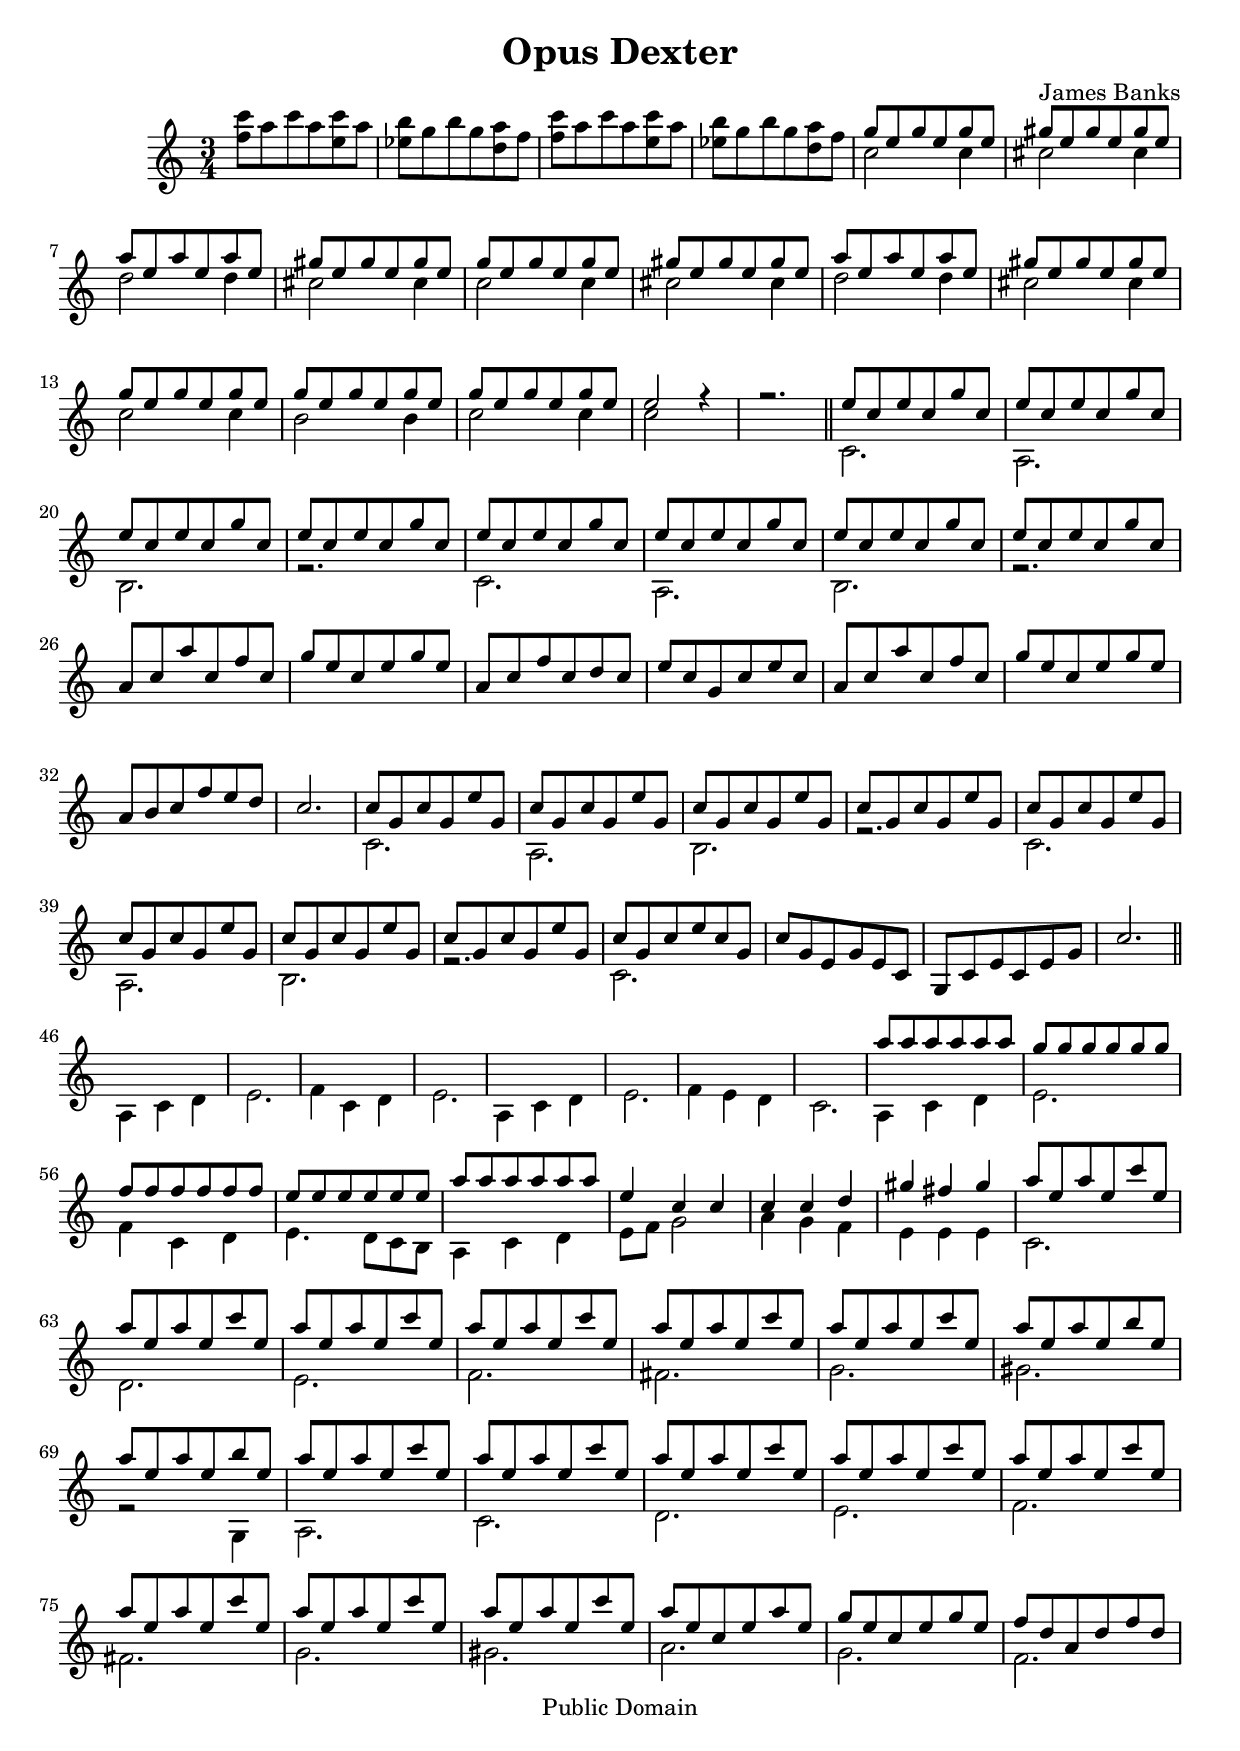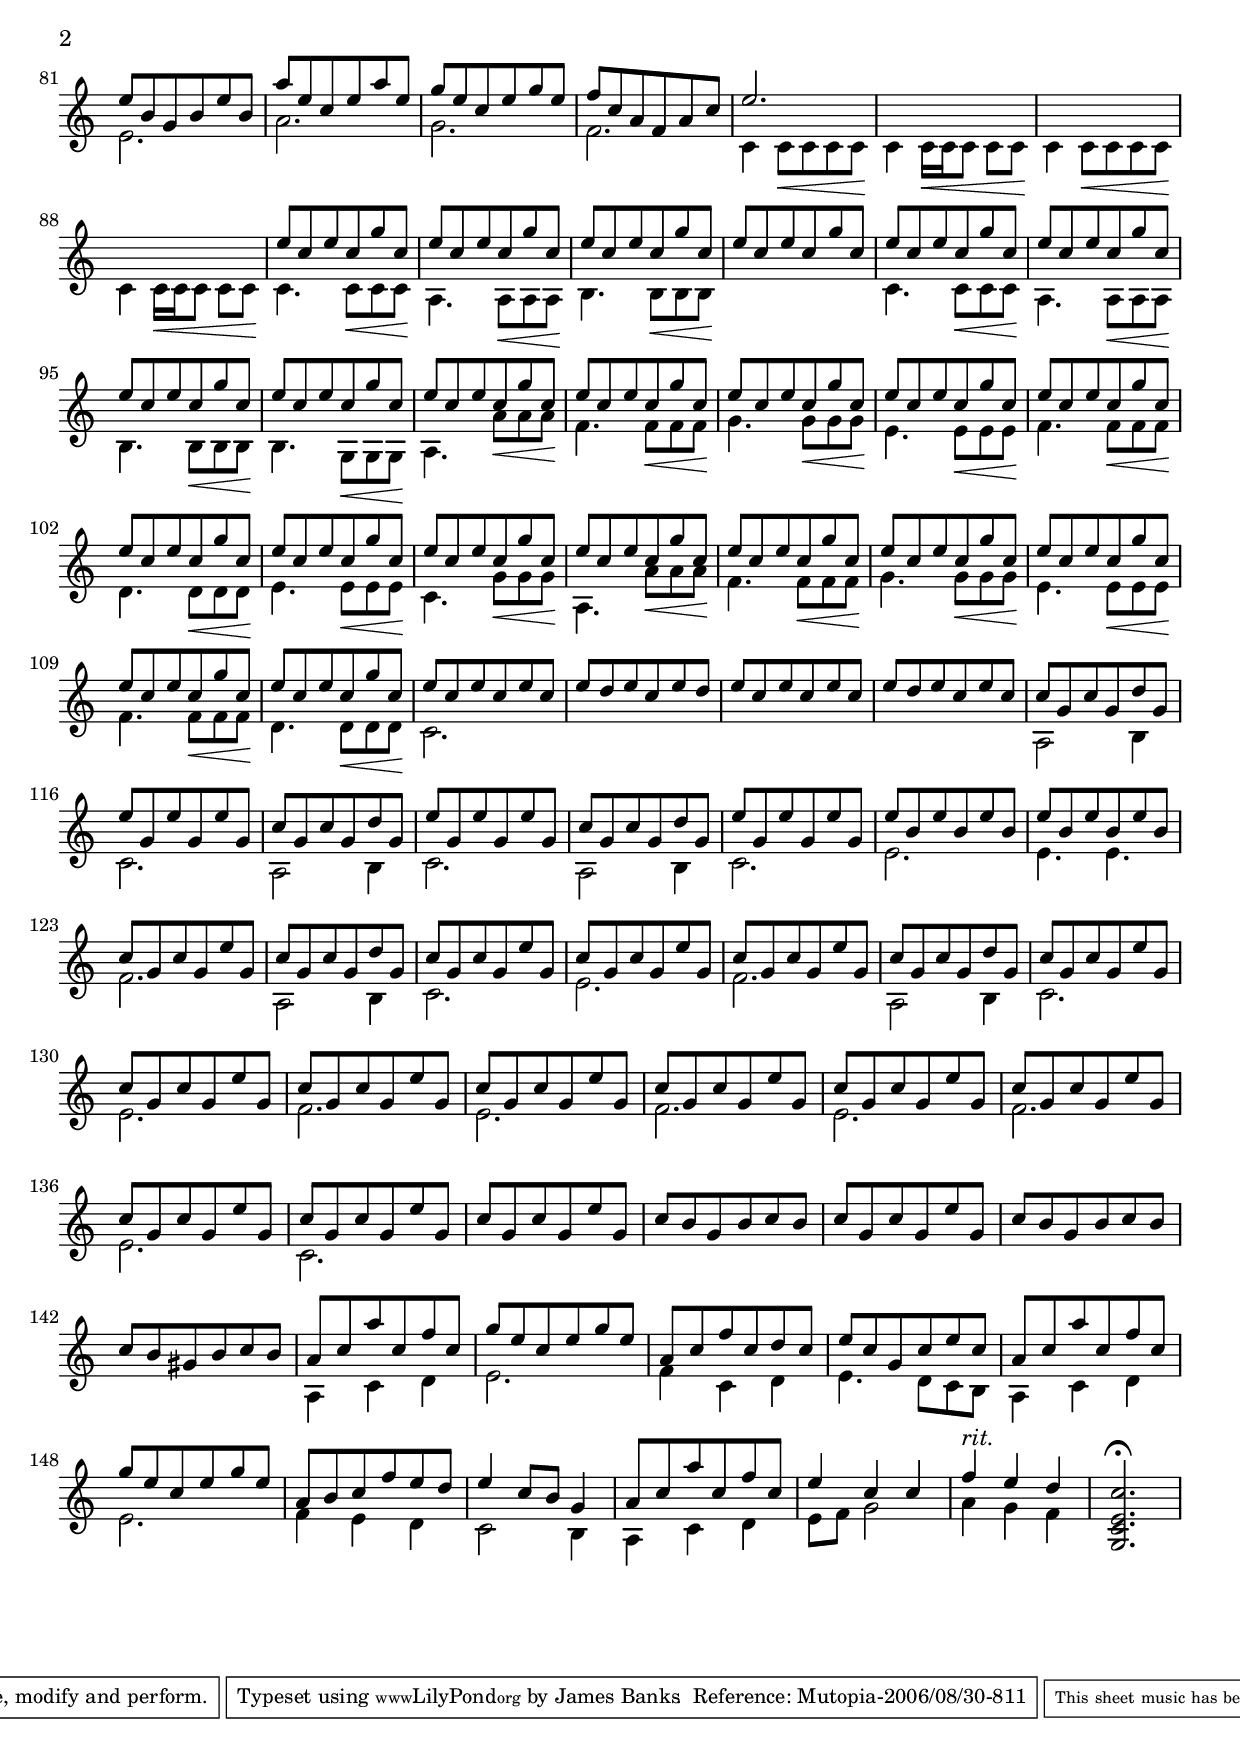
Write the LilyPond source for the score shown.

\header {
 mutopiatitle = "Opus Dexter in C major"
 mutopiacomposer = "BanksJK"
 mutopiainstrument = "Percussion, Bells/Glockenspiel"
 date = "2006"
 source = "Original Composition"
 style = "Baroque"
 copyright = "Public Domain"
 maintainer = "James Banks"
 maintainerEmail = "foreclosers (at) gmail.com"
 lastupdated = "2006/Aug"
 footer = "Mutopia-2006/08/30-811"
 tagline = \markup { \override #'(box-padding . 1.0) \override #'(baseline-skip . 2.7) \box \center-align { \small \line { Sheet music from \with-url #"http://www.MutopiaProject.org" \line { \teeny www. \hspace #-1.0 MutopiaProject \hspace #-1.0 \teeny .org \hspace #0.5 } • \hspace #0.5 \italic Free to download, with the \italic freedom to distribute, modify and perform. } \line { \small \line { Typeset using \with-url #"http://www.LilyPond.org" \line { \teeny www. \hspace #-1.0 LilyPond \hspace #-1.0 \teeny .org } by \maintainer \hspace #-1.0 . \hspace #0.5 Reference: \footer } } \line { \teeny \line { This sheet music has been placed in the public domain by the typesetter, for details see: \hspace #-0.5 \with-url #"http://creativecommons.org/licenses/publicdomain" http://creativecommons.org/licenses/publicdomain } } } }
}

\version "2.8.0"
\header {
  title = "Opus Dexter"
  composer = "James Banks"
  }

global = {
 \time 3/4
 \key c \major
 \clef treble
 }

dexHi = { e8 c e c g' c, }
dexMid = { c8 g c g e' g, }

bellsDex = \relative c' {
\set Staff.instrument = "Bells"

% Intro

\repeat unfold 4 { s2. }

\repeat unfold 2 {

g''8 e g e g e 

gis8 e gis e gis e

a8 e a e a e

gis8 e gis e gis e

}

g8 e g e g e

g8 e g e g e

g8 e g e g e

e2 r4

r2.

% 1st ostinato

\repeat unfold 8 { \dexHi }


a8 c a' c, f c 

g'8 e c e g e

a,8 c f c d c

e8 c g c e c


a8 c a' c, f c 

g'8 e c e g e

a,8 b c f e d

c2.


\repeat unfold 2 {
  \repeat unfold 4 { \dexMid } 
}


c8 g c e c g

c8 g e g e c

g8 c e c e g

c2.


\repeat unfold 8 { s2. }

a'8 a a a a a

g8 g g g g g

f8 f f f f f

e8 e e e e e


a8 a a a a a

e4 c c

c4 c d

gis4 fis gis


\repeat unfold 6 { a8 e a e c' e, }

\repeat unfold 2 { a8 e a e b' e, }

a8 e a e c' e,

\repeat unfold 7 { a8 e a e c' e, }


a8 e c e a e

g8 e c e g e 

f8 d a d f d

e8 b g b e b


a'8 e c e a e

g8 e c e g e

f8 c a f a c

e2.

\repeat unfold 3 { s2. }

\repeat unfold 22 { \dexHi }

e8 c e c e c

e8 d e c e d

e8 c e c e c

e8 d e c e c

\repeat unfold 3 { 
c8 g c g d' g,

e'8 g, e' g, e' g,
}


e'8 b e b e b 

e8 b e b e b

\dexMid

c8 g c g d' g,

\repeat unfold 3 { \dexMid }

c8 g c g d' g,

\repeat unfold 10 { \dexMid }

c8 b g b c b

\dexMid

c8 b g b c b

c8 b gis b c b

a8 c a' c, f c

g'8 e c e g e

a,8 c f c d c

e8 c g c e c


a8 c a' c, f c

g'8 e c e g e

a, b c f e d

e4 c8 b g4


a8 c a' c, f c

e4 c c

f4^\markup { \italic rit. } e d

<g,, c e c' >2.^\fermata

}

bellsSin = \relative c' {
\stemDown

<c'' f,>8 a c a <c e,> a

<b ees,> g b g <a d,> f


<c' f,>8 a c a <c e,> a

<b ees,> g b g <a d,> f


c2 c4

cis2 cis4

d2 d4

cis2 cis4


c2 c4

cis2 cis4

d2 d4

cis2 cis4


c2 c4

b2 b4

c2 c4

c2 s4

s2.

\bar "||"

c,2.

a2.

b2.

r2.


c2.

a2.

b2.

r2.


\repeat unfold 8 { s2. }

\repeat unfold 2 {
c2.

a2.

b2.

r2.
}

c2.

s2.

s2.

s2.

\bar "||"

a4 c d

e2.

f4 c d

e2.

a,4 c d 

e2. 

f4 e d

c2.

a4 c d

e2.

f4 c d

e4. d8[ c b] 

a4 c d

e8 f g2

a4 g f

e4 e e

c2.

d2.

e2. 

f2.

fis2.

g2. 

gis2.

r2 g,4

a2.


c2.

d2.

e2.

f2.

fis2.

g2.

gis2.


a2.

g2. 

f2.

e2.

a2.

g2.

f2.

\repeat unfold 2 {
c4 c8_\< c c c_\!

c4 c16_\< c c8 c c_\!
}

c4. c8_\< c c_\!

a4. a8_\< a a_\!

b4. b8_\< b b_\!

s2.


c4. c8_\< c c_\!

a4. a8_\< a a_\!

b4. b8_\< b b_\!

b4. g8_\< g g_\!


a4. a'8_\< a a_\!

f4. f8_\< f f_\!

g4. g8_\< g g_\!

e4. e8_\< e e_\!

f4. f8_\< f f_\!

d4. d8_\< d d_\!

e4. e8_\< e e_\!

c4. g'8_\< g g_\!


a,4. a'8_\< a a_\!

f4. f8_\< f f_\!

g4. g8_\< g g_\!

e4. e8_\< e e_\!

f4. f8_\< f f_\!

d4. d8_\< d d_\!

c2.

\repeat unfold 3 { s2. }

\repeat unfold 3 {
a2 b4 

c2.
}

e2.

e4. e4.

f2.

\repeat unfold 2 {
a,2 b4

c2.

e2.

f2.
}

e2.

f2.

e2.

f2.

e2.

c2.

\repeat unfold 5 { s2. }

a4 c d

e2.

f4 c d

e4. d8[ c b]

a4 c d

e2.

f4 e d

c2 b4

a4 c d

e8 f g2

a4 g f

s2.

}

\score {
 \new Staff 
    << \global << \bellsDex \\ \bellsSin >> >>
\midi { \tempo 4 = 105 }
 \layout { }
 }
